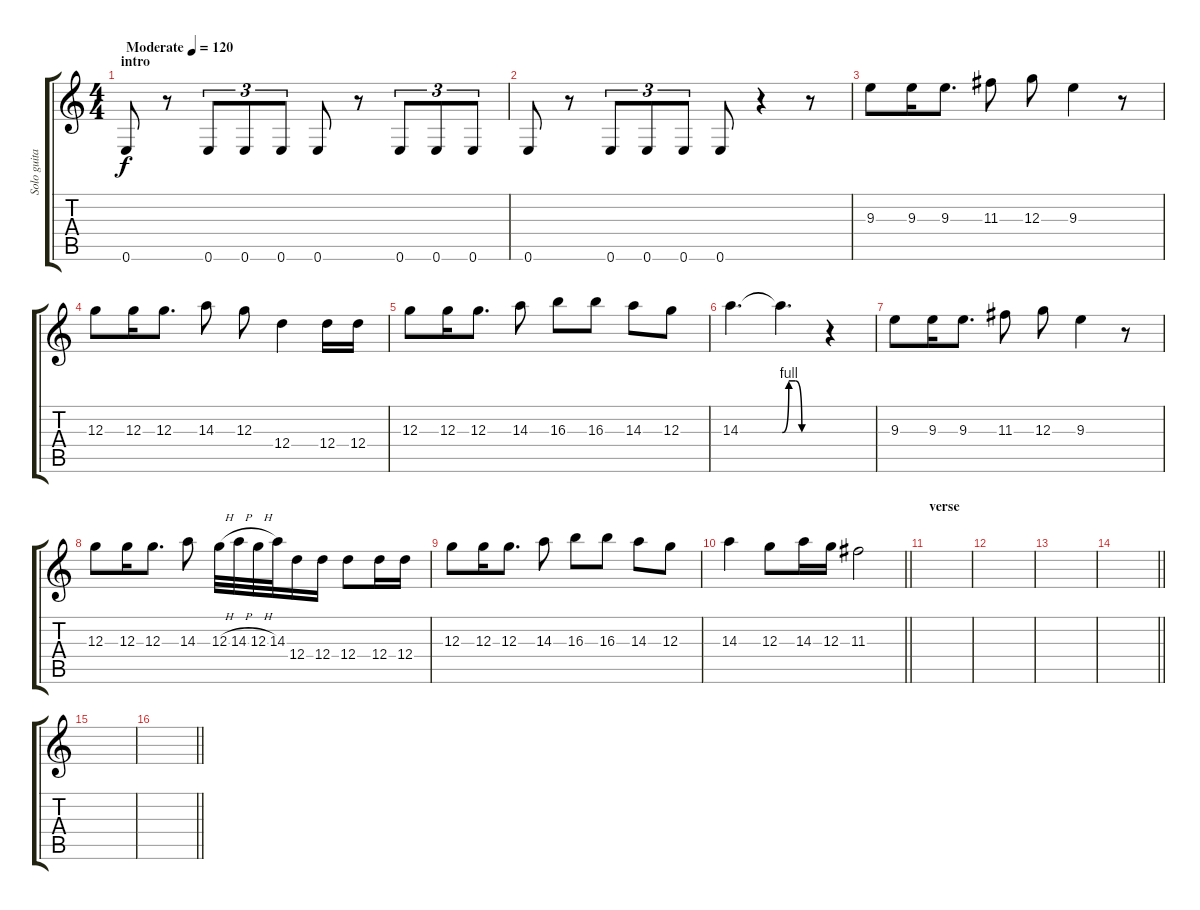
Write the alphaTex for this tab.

\track ("Solo guitar" "Solo guita") {instrument distortionguitar}
\staff {score tabs}
\tuning (E4 B3 G3 D3 A2 E2) {hide}
\ts (4 4)
\section ("" "intro")
\tempo (120 "Moderate")
\clef g2
\ks c
0.6.8{dy f instrument distortionguitar} r.8 0.6.8{tu (3 2)} 0.6.8{tu (3 2)} 0.6.8{tu (3 2)} 0.6.8 r.8 0.6.8{tu (3 2)} 0.6.8{tu (3 2)} 0.6.8{tu (3 2)} |
0.6.8 r.8 0.6.8{tu (3 2)} 0.6.8{tu (3 2)} 0.6.8{tu (3 2)} 0.6.8 r.4 r.8 |
9.3.8 9.3.16 9.3.8{d} 11.3.8 12.3.8 9.3.4 r.8 |
12.3.8 12.3.16 12.3.8{d} 14.3.8 12.3.8 12.4.4 12.4.16 12.4.16 |
12.3.8 12.3.16 12.3.8{d} 14.3.8 16.3.8 16.3.8 14.3.8 12.3.8 |
14.3.4{d} 14.3{be (custom 0 0 10 4 20 4 30 0 60 0) t}.4{d} r.4 |
9.3.8 9.3.16 9.3.8{d} 11.3.8 12.3.8 9.3.4 r.8 |
12.3.8 12.3.16 12.3.8{d} 14.3.8 12.3{h}.32 14.3{h}.32 12.3{h}.32 14.3.32 12.4.16 12.4.16 12.4.8 12.4.16 12.4.16 |
12.3.8 12.3.16 12.3.8{d} 14.3.8 16.3.8 16.3.8 14.3.8 12.3.8 |
\barLineRight lightlight
14.3.4 12.3.8 14.3.16 12.3.16 11.3.2 |
\section ("" "verse")
|
|
|
\barLineRight lightlight
|
|
\barLineRight lightlight
